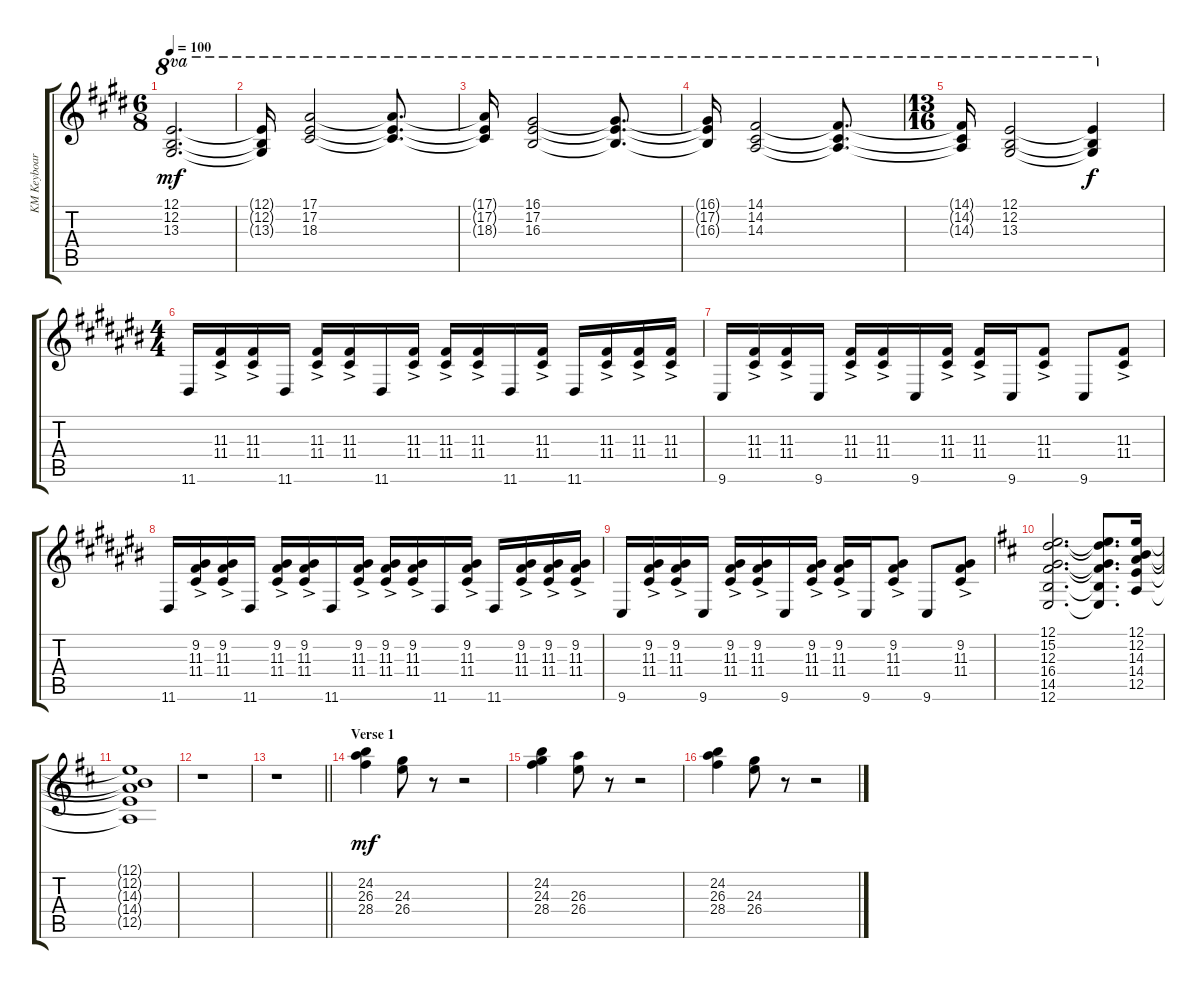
\track ("KM Keyboards" "KM Keyboar") {instrument lead5charang}
\staff {score tabs}
\tuning (E4 B3 G3 D3 A2 E2) {hide}
\ts (6 8)
\tempo 100
\clef g2
\ks e
(12.1 12.2 13.3).2{d ot 8va dy mf} |
(12.1{t} 12.2{t} 13.3{t}).16{ot 8va} (17.1 17.2 18.3).2{ot 8va} (17.1{t} 17.2{t} 18.3{t}).8{d ot 8va} |
(17.1{t} 17.2{t} 18.3{t}).16{ot 8va} (16.1 17.2 16.3).2{ot 8va} (16.1{t} 17.2{t} 16.3{t}).8{d ot 8va} |
(16.1{t} 17.2{t} 16.3{t}).16{ot 8va} (14.1 14.2 14.3).2{ot 8va} (14.1{t} 14.2{t} 14.3{t}).8{d ot 8va} |
\ts (13 16)
(14.1{t} 14.2{t} 14.3{t}).16{ot 8va} (12.1 12.2 13.3).2{ot 8va} (12.1{t} 12.2{t} 13.3{t}).4{ot 8va dy f} |
\ts (4 4)
\ks c#
11.6.16{instrument lead5charang} (11.3{ac} 11.4{ac}).16 (11.3{ac} 11.4{ac}).16 11.6.16 (11.3{ac} 11.4{ac}).16 (11.3{ac} 11.4{ac}).16 11.6.16 (11.3{ac} 11.4{ac}).16 (11.3{ac} 11.4{ac}).16 (11.3{ac} 11.4{ac}).16 11.6.16 (11.3{ac} 11.4{ac}).16 11.6.16 (11.3{ac} 11.4{ac}).16 (11.3{ac} 11.4{ac}).16 (11.3{ac} 11.4{ac}).16 |
9.6.16 (11.3{ac} 11.4{ac}).16 (11.3{ac} 11.4{ac}).16 9.6.16 (11.3{ac} 11.4{ac}).16 (11.3{ac} 11.4{ac}).16 9.6.16 (11.3{ac} 11.4{ac}).16 (11.3{ac} 11.4{ac}).16 9.6.16 (11.3{ac} 11.4{ac}).8 9.6.8 (11.3{ac} 11.4{ac}).8 |
11.6.16 (9.2{ac} 11.3{ac} 11.4{ac}).16 (9.2{ac} 11.3{ac} 11.4{ac}).16 11.6.16 (9.2{ac} 11.3{ac} 11.4{ac}).16 (9.2{ac} 11.3{ac} 11.4{ac}).16 11.6.16 (9.2{ac} 11.3{ac} 11.4{ac}).16 (9.2{ac} 11.3{ac} 11.4{ac}).16 (9.2{ac} 11.3{ac} 11.4{ac}).16 11.6.16 (9.2{ac} 11.3{ac} 11.4{ac}).16 11.6.16 (9.2{ac} 11.3{ac} 11.4{ac}).16 (9.2{ac} 11.3{ac} 11.4{ac}).16 (9.2{ac} 11.3{ac} 11.4{ac}).16 |
9.6.16 (9.2{ac} 11.3{ac} 11.4{ac}).16 (9.2{ac} 11.3{ac} 11.4{ac}).16 9.6.16 (9.2{ac} 11.3{ac} 11.4{ac}).16 (9.2{ac} 11.3{ac} 11.4{ac}).16 9.6.16 (9.2{ac} 11.3{ac} 11.4{ac}).16 (9.2{ac} 11.3{ac} 11.4{ac}).16 9.6.16 (9.2{ac} 11.3{ac} 11.4{ac}).8 9.6.8 (9.2{ac} 11.3{ac} 11.4{ac}).8 |
\ks d
(12.1 15.2 12.3 16.4 14.5 12.6).2{d instrument fx1rain} (12.1{t} 15.2{t} 12.3{t} 16.4{t} 14.5{t} 12.6{t}).8{d} (12.1 12.2 14.3 14.4 12.5).16 |
(12.1{t} 12.2{t} 14.3{t} 14.4{t} 12.5{t}).1 |
r.1 |
\barLineRight lightlight
r.1 |
\section ("" "Verse 1")
(24.2 26.3 28.4).4{dy mf instrument rockorgan} (24.3 26.4).8 r.8 r.2 |
(24.2 24.3 28.4).4 (26.3 26.4).8 r.8 r.2 |
(24.2 26.3 28.4).4 (24.3 26.4).8 r.8 r.2
